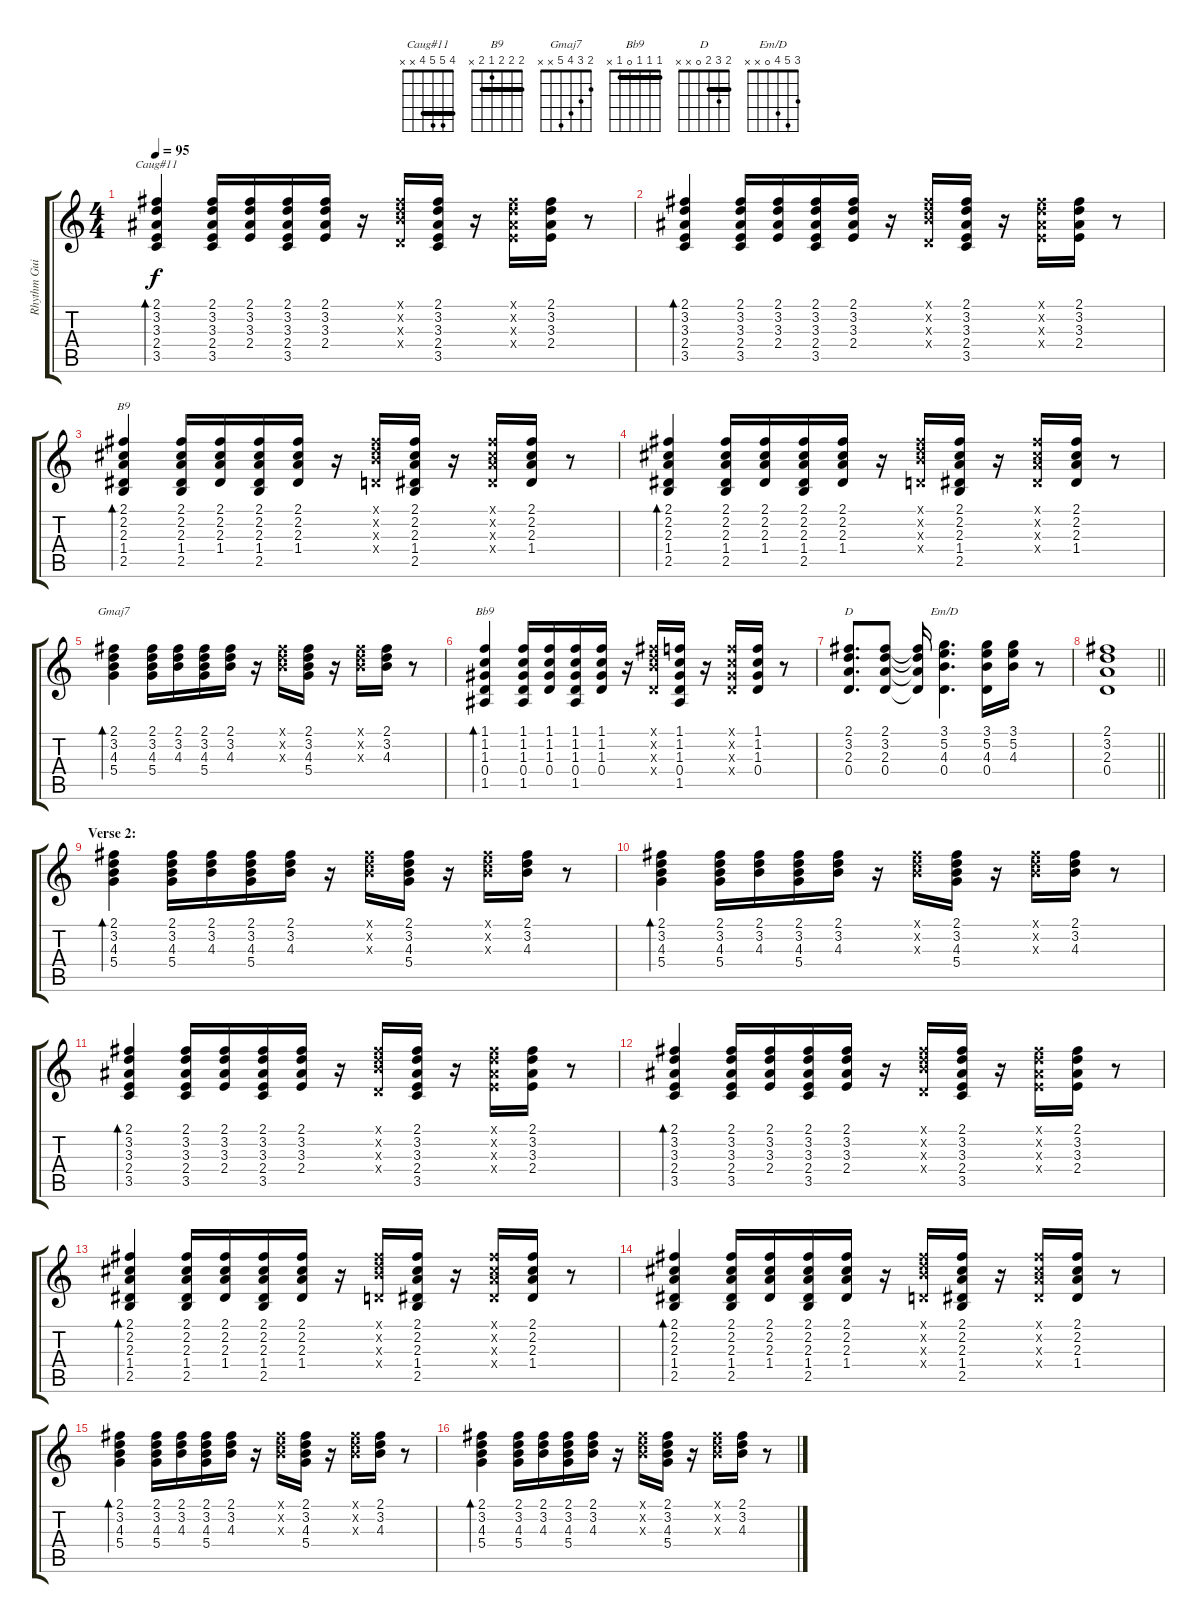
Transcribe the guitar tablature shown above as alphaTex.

\track ("Rhythm Guitar" "Rhythm Gui") {instrument electricguitarjazz}
\staff {score tabs}
\tuning (E4 B3 G3 D3 A2 E2) {hide}
\chord ("Caug#11" 4 5 5 4 x x) {barre 4}
\chord ("B9" 2 2 2 1 2 x) {barre 2}
\chord ("Gmaj7" 2 3 4 5 x x)
\chord ("Bb9" 1 1 1 0 1 x) {barre 1}
\chord ("D" 2 3 2 0 x x) {barre 2}
\chord ("Em/D" 3 5 4 0 x x)
\ts (4 4)
\tempo 95
\clef g2
\ks c
(2.1 3.2 3.3 2.4 3.5).4{bd 120 ch "Caug#11" dy f} (2.1 3.2 3.3 2.4 3.5).16 (2.1 3.2 3.3 2.4).16 (2.1 3.2 3.3 2.4 3.5).16 (2.1 3.2 3.3 2.4).16 r.16 (2.1{x} 3.2{x} 4.3{x} 0.4{x}).16 (2.1 3.2 3.3 2.4 3.5).16 r.16 (2.1{x} 3.2{x} 3.3{x} 2.4{x}).16 (2.1 3.2 3.3 2.4).16 r.8 |
(2.1 3.2 3.3 2.4 3.5).4{bd 120} (2.1 3.2 3.3 2.4 3.5).16 (2.1 3.2 3.3 2.4).16 (2.1 3.2 3.3 2.4 3.5).16 (2.1 3.2 3.3 2.4).16 r.16 (2.1{x} 3.2{x} 4.3{x} 0.4{x}).16 (2.1 3.2 3.3 2.4 3.5).16 r.16 (2.1{x} 3.2{x} 3.3{x} 2.4{x}).16 (2.1 3.2 3.3 2.4).16 r.8 |
(2.1 2.2 2.3 1.4 2.5).4{bd 120 ch "B9"} (2.1 2.2 2.3 1.4 2.5).16 (2.1 2.2 2.3 1.4).16 (2.1 2.2 2.3 1.4 2.5).16 (2.1 2.2 2.3 1.4).16 r.16 (2.1{x} 3.2{x} 4.3{x} 0.4{x}).16 (2.1 2.2 2.3 1.4 2.5).16 r.16 (2.1{x} 2.2{x} 2.3{x} 1.4{x}).16 (2.1 2.2 2.3 1.4).16 r.8 |
(2.1 2.2 2.3 1.4 2.5).4{bd 120} (2.1 2.2 2.3 1.4 2.5).16 (2.1 2.2 2.3 1.4).16 (2.1 2.2 2.3 1.4 2.5).16 (2.1 2.2 2.3 1.4).16 r.16 (2.1{x} 3.2{x} 4.3{x} 0.4{x}).16 (2.1 2.2 2.3 1.4 2.5).16 r.16 (2.1{x} 2.2{x} 2.3{x} 1.4{x}).16 (2.1 2.2 2.3 1.4).16 r.8 |
(2.1 3.2 4.3 5.4).4{bd 120 ch "Gmaj7"} (2.1 3.2 4.3 5.4).16 (2.1 3.2 4.3).16 (2.1 3.2 4.3 5.4).16 (2.1 3.2 4.3).16 r.16 (2.1{x} 3.2{x} 4.3{x}).16 (2.1 3.2 4.3 5.4).16 r.16 (2.1{x} 3.2{x} 4.3{x}).16 (2.1 3.2 4.3).16 r.8 |
(1.1 1.2 1.3 0.4 1.5).4{bd 120 ch "Bb9"} (1.1 1.2 1.3 0.4 1.5).16 (1.1 1.2 1.3 0.4).16 (1.1 1.2 1.3 0.4 1.5).16 (1.1 1.2 1.3 0.4).16 r.16 (2.1{x} 3.2{x} 4.3{x} 0.4{x}).16 (1.1 1.2 1.3 0.4 1.5).16 r.16 (1.1{x} 1.2{x} 1.3{x} 0.4{x}).16 (1.1 1.2 1.3 0.4).16 r.8 |
(2.1 3.2 2.3 0.4).8{d ch "D"} (2.1 3.2 2.3 0.4).8 (2.1{t} 3.2{t} 2.3{t} 0.4{t}).16 (3.1 5.2 4.3 0.4).4{d ch "Em/D"} (3.1 5.2 4.3 0.4).16 (3.1 5.2 4.3).16 r.8 |
\barLineRight lightlight
(2.1 3.2 2.3 0.4).1 |
\section ("" "Verse 2:")
(2.1 3.2 4.3 5.4).4{bd 120} (2.1 3.2 4.3 5.4).16 (2.1 3.2 4.3).16 (2.1 3.2 4.3 5.4).16 (2.1 3.2 4.3).16 r.16 (2.1{x} 3.2{x} 4.3{x}).16 (2.1 3.2 4.3 5.4).16 r.16 (2.1{x} 3.2{x} 4.3{x}).16 (2.1 3.2 4.3).16 r.8 |
(2.1 3.2 4.3 5.4).4{bd 120} (2.1 3.2 4.3 5.4).16 (2.1 3.2 4.3).16 (2.1 3.2 4.3 5.4).16 (2.1 3.2 4.3).16 r.16 (2.1{x} 3.2{x} 4.3{x}).16 (2.1 3.2 4.3 5.4).16 r.16 (2.1{x} 3.2{x} 4.3{x}).16 (2.1 3.2 4.3).16 r.8 |
(2.1 3.2 3.3 2.4 3.5).4{bd 120} (2.1 3.2 3.3 2.4 3.5).16 (2.1 3.2 3.3 2.4).16 (2.1 3.2 3.3 2.4 3.5).16 (2.1 3.2 3.3 2.4).16 r.16 (2.1{x} 3.2{x} 4.3{x} 0.4{x}).16 (2.1 3.2 3.3 2.4 3.5).16 r.16 (2.1{x} 3.2{x} 3.3{x} 2.4{x}).16 (2.1 3.2 3.3 2.4).16 r.8 |
(2.1 3.2 3.3 2.4 3.5).4{bd 120} (2.1 3.2 3.3 2.4 3.5).16 (2.1 3.2 3.3 2.4).16 (2.1 3.2 3.3 2.4 3.5).16 (2.1 3.2 3.3 2.4).16 r.16 (2.1{x} 3.2{x} 4.3{x} 0.4{x}).16 (2.1 3.2 3.3 2.4 3.5).16 r.16 (2.1{x} 3.2{x} 3.3{x} 2.4{x}).16 (2.1 3.2 3.3 2.4).16 r.8 |
(2.1 2.2 2.3 1.4 2.5).4{bd 120} (2.1 2.2 2.3 1.4 2.5).16 (2.1 2.2 2.3 1.4).16 (2.1 2.2 2.3 1.4 2.5).16 (2.1 2.2 2.3 1.4).16 r.16 (2.1{x} 3.2{x} 4.3{x} 0.4{x}).16 (2.1 2.2 2.3 1.4 2.5).16 r.16 (2.1{x} 2.2{x} 2.3{x} 1.4{x}).16 (2.1 2.2 2.3 1.4).16 r.8 |
(2.1 2.2 2.3 1.4 2.5).4{bd 120} (2.1 2.2 2.3 1.4 2.5).16 (2.1 2.2 2.3 1.4).16 (2.1 2.2 2.3 1.4 2.5).16 (2.1 2.2 2.3 1.4).16 r.16 (2.1{x} 3.2{x} 4.3{x} 0.4{x}).16 (2.1 2.2 2.3 1.4 2.5).16 r.16 (2.1{x} 2.2{x} 2.3{x} 1.4{x}).16 (2.1 2.2 2.3 1.4).16 r.8 |
(2.1 3.2 4.3 5.4).4{bd 120} (2.1 3.2 4.3 5.4).16 (2.1 3.2 4.3).16 (2.1 3.2 4.3 5.4).16 (2.1 3.2 4.3).16 r.16 (2.1{x} 3.2{x} 4.3{x}).16 (2.1 3.2 4.3 5.4).16 r.16 (2.1{x} 3.2{x} 4.3{x}).16 (2.1 3.2 4.3).16 r.8 |
(2.1 3.2 4.3 5.4).4{bd 120} (2.1 3.2 4.3 5.4).16 (2.1 3.2 4.3).16 (2.1 3.2 4.3 5.4).16 (2.1 3.2 4.3).16 r.16 (2.1{x} 3.2{x} 4.3{x}).16 (2.1 3.2 4.3 5.4).16 r.16 (2.1{x} 3.2{x} 4.3{x}).16 (2.1 3.2 4.3).16 r.8
